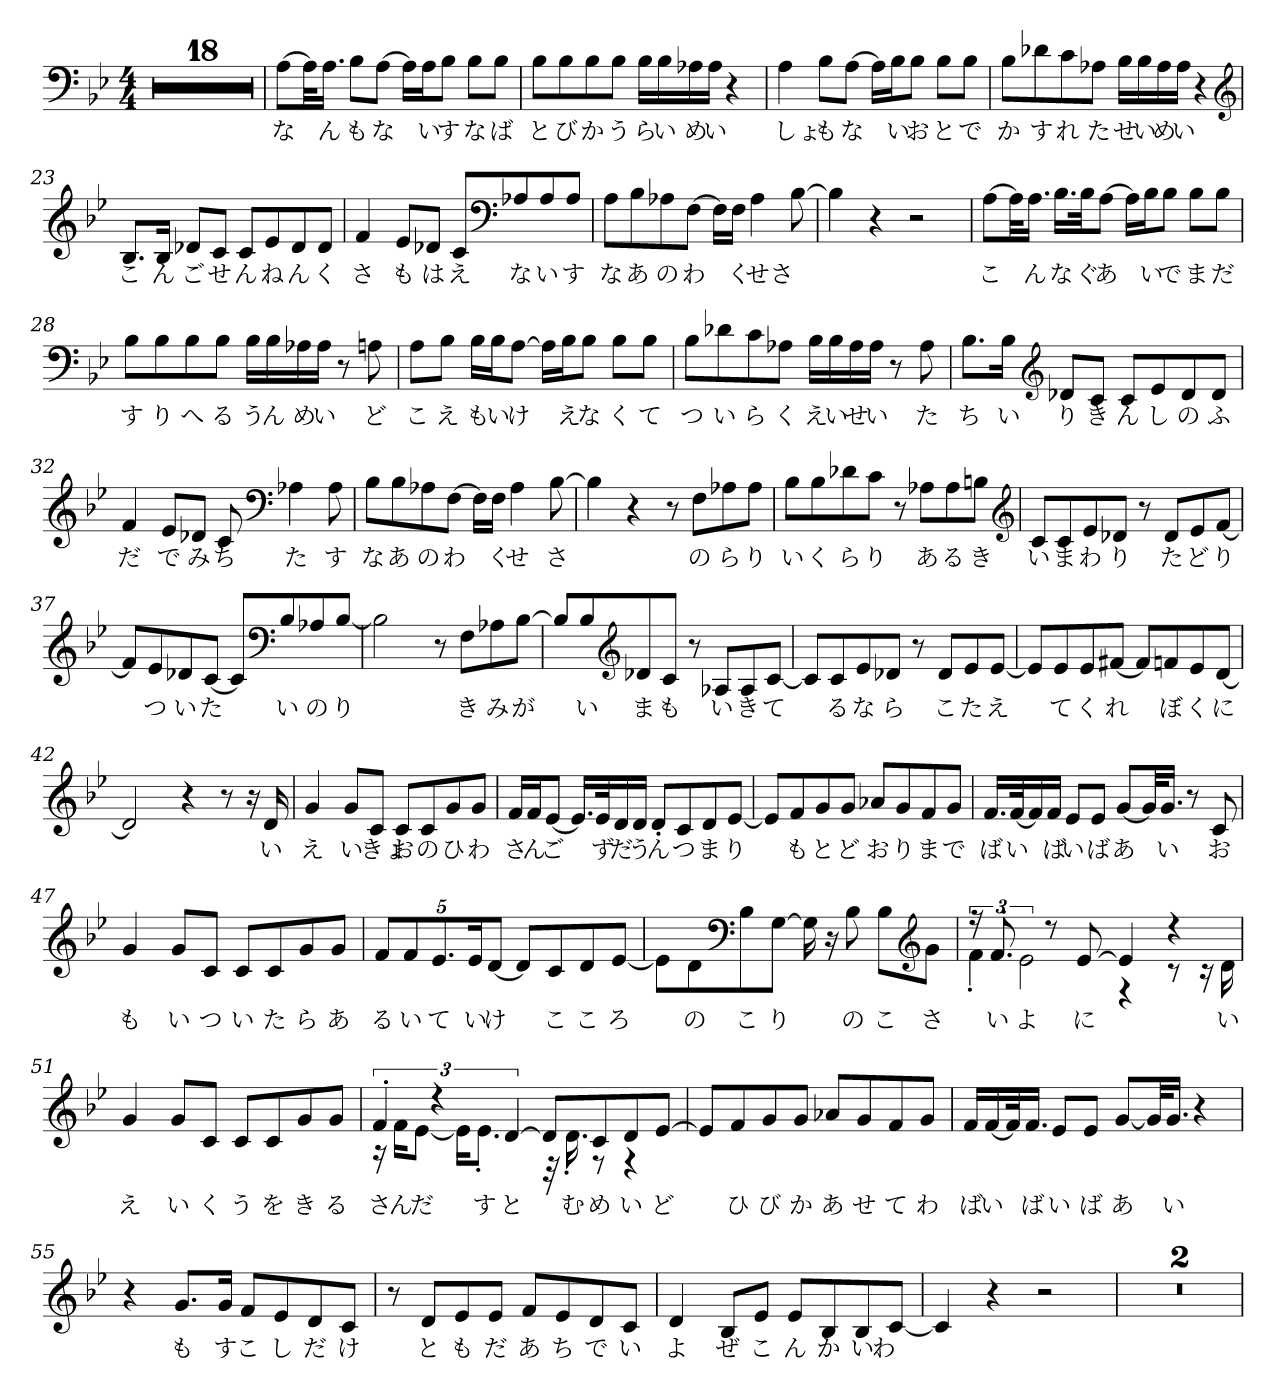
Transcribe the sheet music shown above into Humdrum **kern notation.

**kern	**text
*part1	*part1
*staff1	*staff1
*clefF4	*
*k[b-e-]	*
*M4/4	*
*MM190	*
=1	=1
1r	.
=2	=2
1r	.
=3	=3
1r	.
=4	=4
1r	.
=5	=5
1r	.
=6	=6
1r	.
=7	=7
1r	.
=8	=8
1r	.
=9	=9
1r	.
=10	=10
1r	.
=11	=11
1r	.
=12	=12
1r	.
=13	=13
1r	.
=14	=14
1r	.
=15	=15
1r	.
=16	=16
1r	.
=17	=17
1r	.
=18	=18
1r	.
=19	=19
[8AL	な
32AKL]	.
16.AJJ	ん
8B-L	も
[8AJ	な
16ALL]	.
16AJ	い
8B-J	す
8B-L	な
8B-J	ば
=20	=20
8B-L	と
8B-	び
8B-	か
8B-J	う
16B-LL	ら
16B-	い
16A-X	め
16A-JJ	い
4r	.
=21	=21
4A	しょ
8B-L	も
[8AJ	な
16ALL]	.
16B-J	い
8B-J	お
8B-L	と
8B-J	で
=22	=22
8B-L	か
8d-X	す
8c	れ
8A-XJ	た
16B-LL	せ
16B-	い
16A-	め
16A-JJ	い
4r	.
*clefG2	*
=23	=23
8.B-L	こ
16B-Jk	ん
8d-XL	ご
8cJ	せ
8cL	ん
8e-	ね
8d-	ん
8d-J	く
=24	=24
4f	さ
8e-L	も
8d-XJ	は
8cL	え
*clefF4	*
8A-X	な
8A-	い
8A-J	す
=25	=25
8AL	な
8B-	あ
8A-X	の
[8FJ	わ
16FLL]	.
16FJJ	く
4A-	せ
[8B-	さ
=26	=26
4B-]	.
4r	.
2r	.
=27	=27
[8AL	こ
32AKL]	.
16.AJJ	ん
16.B-LL	な
32B-JK	ぐ
[8AJ	あ
16ALL]	.
16B-J	い
8B-J	で
8B-L	ま
8B-J	だ
=28	=28
8B-L	す
8B-	り
8B-	へ
8B-J	る
16B-LL	う
16B-	ん
16A-X	め
16A-JJ	い
8r	.
8An	ど
=29	=29
8AL	こ
8B-J	え
16B-LL	も
16B-J	い
[8AJ	け
16ALL]	.
16B-J	え
8B-J	な
8B-L	く
8B-J	て
=30	=30
8B-L	つ
8d-X	い
8c	ら
8A-XJ	く
16B-LL	え
16B-	い
16A-	せ
16A-JJ	い
8r	.
8A-	た
=31	=31
8.B-L	ち
16B-Jk	い
*clefG2	*
8d-XL	り
8cJ	き
8cL	ん
8e-	し
8d-	の
8d-J	ふ
=32	=32
4f	だ
8e-L	で
8d-XJ	み
8c	ち
*clefF4	*
4A-X	た
8A-	す
=33	=33
8B-L	な
8B-	あ
8A-X	の
[8FJ	わ
16FLL]	.
16FJJ	く
4A-	せ
[8B-	さ
=34	=34
4B-]	.
4r	.
8r	.
8FL	の
8A-X	ら
8A-J	り
=35	=35
8B-L	い
8B-	く
8d-X	ら
8cJ	り
8r	.
8A-XL	あ
8A-	る
8BnJ	き
*clefG2	*
=36	=36
8cL	い
8c	ま
8e-	わ
8d-XJ	り
8r	.
8d-L	た
8e-	ど
[8fJ	り
=37	=37
8fL]	.
8e-	つ
8d-X	い
[8cJ	た
8cL]	.
*clefF4	*
8B-	い
8A-X	の
[8B-J	り
=38	=38
2B-]	.
8r	.
8FL	き
8A-X	み
[8B-J	が
=39	=39
8B-L]	.
8B-	い
*clefG2	*
8d-X	ま
8cJ	も
8r	.
8A-XL	い
8A-	き
[8cJ	て
=40	=40
8cL]	.
8c	る
8e-	な
8d-XJ	ら
8r	.
8d-L	こ
8e-	た
[8e-J	え
=41	=41
8e-L]	.
8e-	て
8e-	く
[8f#XJ	れ
8f#L]	.
8fn	ぼ
8e-	く
[8dJ	に
=42	=42
2d]	.
4r	.
8r	.
16r	.
16d	い
=43	=43
4g	え
8gL	い
8cJ	きょ
8cL	お
8c	の
8g	ひ
8gJ	わ
=44	=44
16fLL	さ
16fJ	ん
[8e-J	ご
16.e-LL]	.
32e-K	ず
16d	だ
16dJJ	う
8d'L	ん
8c	つ
8d	ま
[8e-J	り
=45	=45
8e-L]	.
8f	も
8g	と
8gJ	ど
8a-XL	お
8g	り
8f	ま
8gJ	で
=46	=46
16.fLL	ば
[32fK	い
16f]	.
16fJJ	ば
8e-L	い
8e-J	ば
[8gL	あ
32gKL]	.
16.gJJ	い
8r	.
8c	お
=47	=47
4g	も
8gL	い
8cJ	つ
8cL	い
8c	た
8g	ら
8gJ	あ
=48	=48
10fL	る
10f	い
10.e-	て
20e-K	い
[10dJ	け
8dL]	.
8c	こ
8d	こ
[8e-J	ろ
=49	=49
8e-L]	.
8d	の
*clefF4	*
8B-	こ
[8GJ	り
16G]	.
16r	.
8B-	の
8B-L	こ
*clefG2	*
8gJ	さ
=50	=50
*^	*
16r	6f'	.
8.f'	.	い
.	3e-	よ
8r	.	.
[8e-	.	に
4e-]	4r	.
4r	8r	.
.	16r	.
.	16d	い
*v	*v	*
=51	=51
4g	え
8gL	い
8cJ	く
8cL	う
8c	を
8g	き
8gJ	る
=52	=52
*^	*
6f'	16r	さ
.	16fKL	ん
.	[8e-J	だ
6r	.	.
.	16e-KL]	.
.	8.e-'J	す
[6d	.	と
8dL]	32r	.
.	16.d'	む
8c	8r	め
8d	4r	い
[8e-J	.	ど
*v	*v	*
=53	=53
8e-L]	.
8f	ひ
8g	び
8gJ	か
8a-XL	あ
8g	せ
8f	て
8gJ	わ
=54	=54
16fLL	ば
[16f	い
32fK]	.
16.fJJ	ば
8e-L	い
8e-J	ば
[8gL	あ
32gKL]	.
16.gJJ	い
4r	.
=55	=55
4r	.
8.gL	も
16gJk	す
8fL	こ
8e-	し
8d	だ
8cJ	け
=56	=56
8r	.
8dL	と
8e-	も
8e-J	だ
8fL	あ
8e-	ち
8d	で
8cJ	い
=57	=57
4d	よ
8B-L	ぜ
8e-J	こ
8e-L	ん
8B-	か
8B-	い
[8cJ	わ
=58	=58
4c]	.
4r	.
2r	.
=59	=59
1r	.
=60	=60
1r	.
=	=
*-	*-
